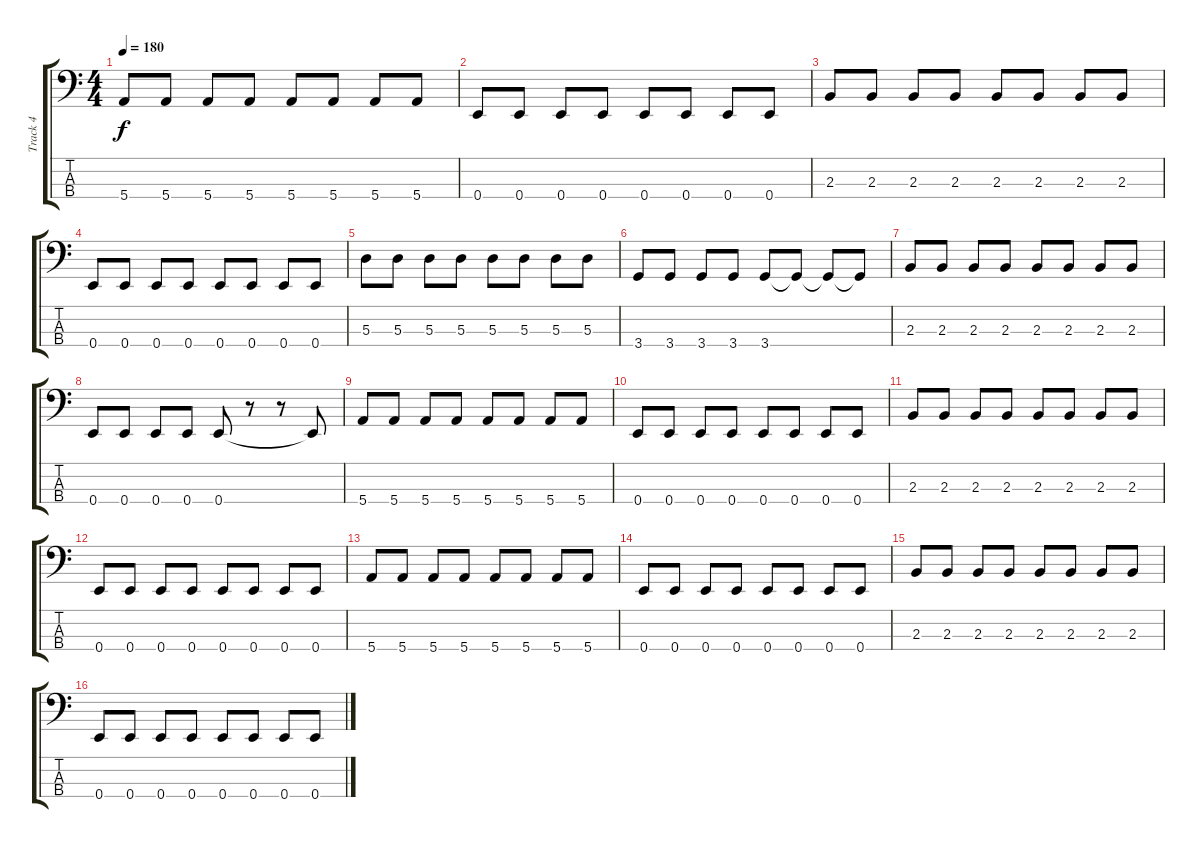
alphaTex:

\track ("Track 4" "Track 4") {instrument electricbassfinger}
\staff {score tabs}
\tuning (G2 D2 A1 E1) {hide}
\ts (4 4)
\tempo 180
\clef f4
\ks c
5.4.8{dy f} 5.4.8 5.4.8 5.4.8 5.4.8 5.4.8 5.4.8 5.4.8 |
0.4.8 0.4.8 0.4.8 0.4.8 0.4.8 0.4.8 0.4.8 0.4.8 |
2.3.8 2.3.8 2.3.8 2.3.8 2.3.8 2.3.8 2.3.8 2.3.8 |
0.4.8 0.4.8 0.4.8 0.4.8 0.4.8 0.4.8 0.4.8 0.4.8 |
5.3.8 5.3.8 5.3.8 5.3.8 5.3.8 5.3.8 5.3.8 5.3.8 |
3.4.8 3.4.8 3.4.8 3.4.8 3.4.8 3.4{t}.8 3.4{t}.8 3.4{t}.8 |
2.3.8 2.3.8 2.3.8 2.3.8 2.3.8 2.3.8 2.3.8 2.3.8 |
0.4.8 0.4.8 0.4.8 0.4.8 0.4.8 r.8 r.8 0.4{t}.8 |
5.4.8 5.4.8 5.4.8 5.4.8 5.4.8 5.4.8 5.4.8 5.4.8 |
0.4.8 0.4.8 0.4.8 0.4.8 0.4.8 0.4.8 0.4.8 0.4.8 |
2.3.8 2.3.8 2.3.8 2.3.8 2.3.8 2.3.8 2.3.8 2.3.8 |
0.4.8 0.4.8 0.4.8 0.4.8 0.4.8 0.4.8 0.4.8 0.4.8 |
5.4.8 5.4.8 5.4.8 5.4.8 5.4.8 5.4.8 5.4.8 5.4.8 |
0.4.8 0.4.8 0.4.8 0.4.8 0.4.8 0.4.8 0.4.8 0.4.8 |
2.3.8 2.3.8 2.3.8 2.3.8 2.3.8 2.3.8 2.3.8 2.3.8 |
0.4.8 0.4.8 0.4.8 0.4.8 0.4.8 0.4.8 0.4.8 0.4.8
